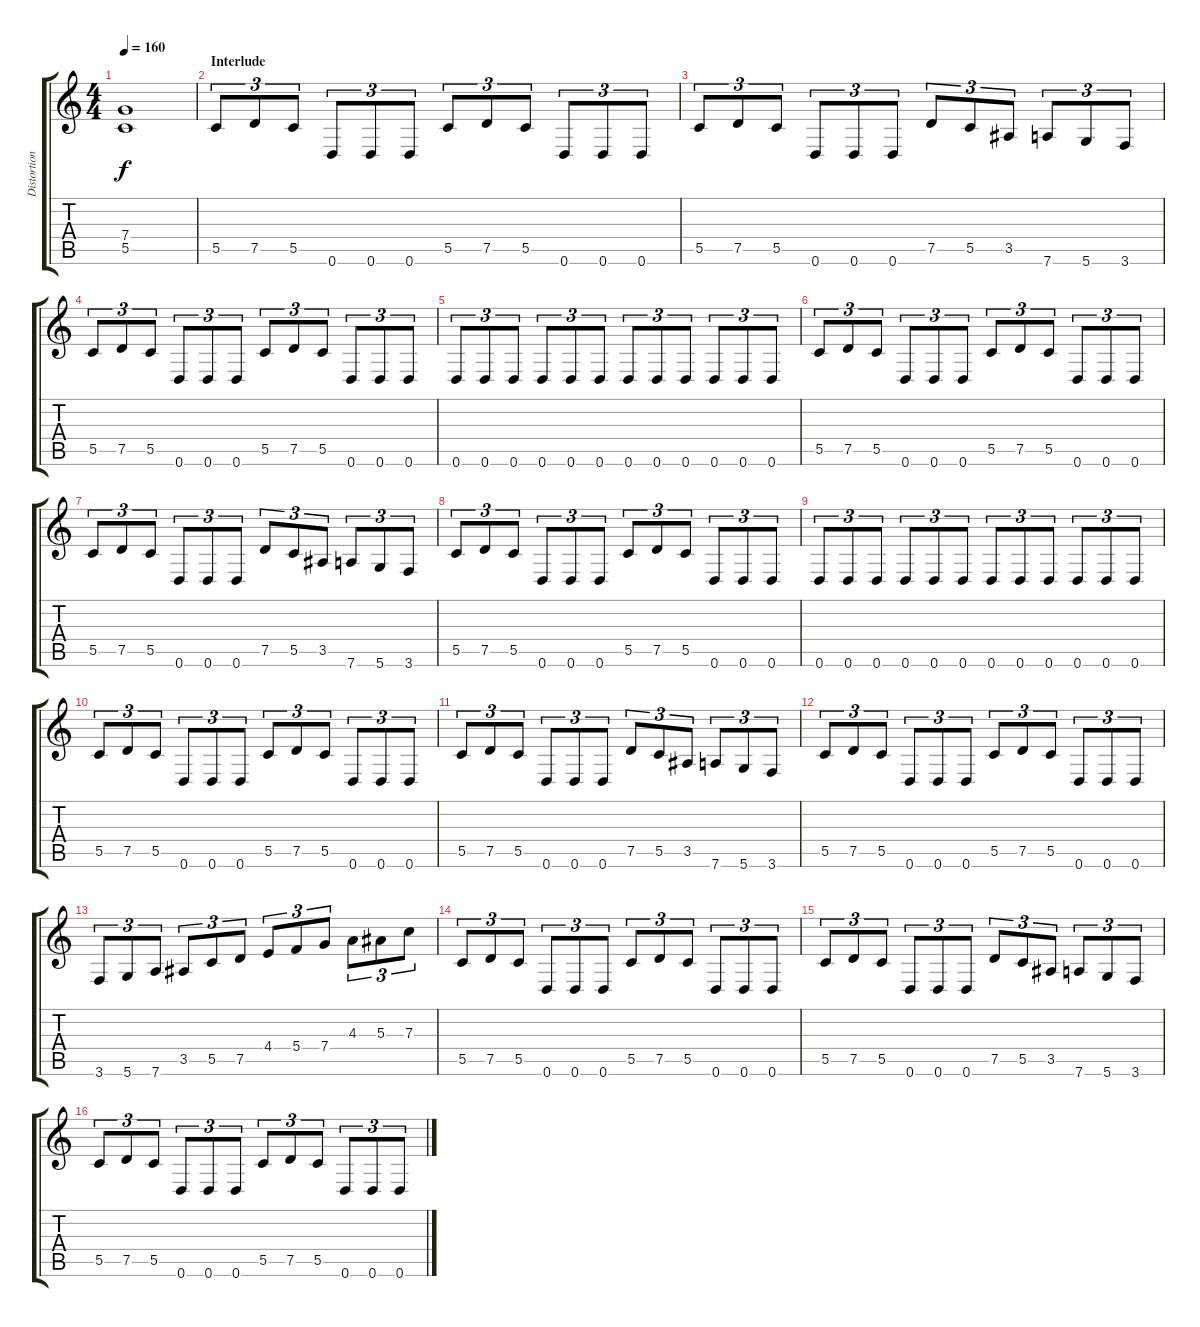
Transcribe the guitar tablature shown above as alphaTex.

\track ("Distortion Guitar I" "Distortion") {instrument distortionguitar}
\staff {score tabs}
\tuning (D4 A3 F3 C3 G2 D2) {hide}
\ts (4 4)
\tempo 160
\clef g2
\ks c
(7.4 5.5).1{dy f} |
\section ("" "Interlude")
5.5.8{tu (3 2)} 7.5.8{tu (3 2)} 5.5.8{tu (3 2)} 0.6.8{tu (3 2)} 0.6.8{tu (3 2)} 0.6.8{tu (3 2)} 5.5.8{tu (3 2)} 7.5.8{tu (3 2)} 5.5.8{tu (3 2)} 0.6.8{tu (3 2)} 0.6.8{tu (3 2)} 0.6.8{tu (3 2)} |
5.5.8{tu (3 2)} 7.5.8{tu (3 2)} 5.5.8{tu (3 2)} 0.6.8{tu (3 2)} 0.6.8{tu (3 2)} 0.6.8{tu (3 2)} 7.5.8{tu (3 2)} 5.5.8{tu (3 2)} 3.5.8{tu (3 2)} 7.6.8{tu (3 2)} 5.6.8{tu (3 2)} 3.6.8{tu (3 2)} |
5.5.8{tu (3 2)} 7.5.8{tu (3 2)} 5.5.8{tu (3 2)} 0.6.8{tu (3 2)} 0.6.8{tu (3 2)} 0.6.8{tu (3 2)} 5.5.8{tu (3 2)} 7.5.8{tu (3 2)} 5.5.8{tu (3 2)} 0.6.8{tu (3 2)} 0.6.8{tu (3 2)} 0.6.8{tu (3 2)} |
0.6.8{tu (3 2)} 0.6.8{tu (3 2)} 0.6.8{tu (3 2)} 0.6.8{tu (3 2)} 0.6.8{tu (3 2)} 0.6.8{tu (3 2)} 0.6.8{tu (3 2)} 0.6.8{tu (3 2)} 0.6.8{tu (3 2)} 0.6.8{tu (3 2)} 0.6.8{tu (3 2)} 0.6.8{tu (3 2)} |
5.5.8{tu (3 2)} 7.5.8{tu (3 2)} 5.5.8{tu (3 2)} 0.6.8{tu (3 2)} 0.6.8{tu (3 2)} 0.6.8{tu (3 2)} 5.5.8{tu (3 2)} 7.5.8{tu (3 2)} 5.5.8{tu (3 2)} 0.6.8{tu (3 2)} 0.6.8{tu (3 2)} 0.6.8{tu (3 2)} |
5.5.8{tu (3 2)} 7.5.8{tu (3 2)} 5.5.8{tu (3 2)} 0.6.8{tu (3 2)} 0.6.8{tu (3 2)} 0.6.8{tu (3 2)} 7.5.8{tu (3 2)} 5.5.8{tu (3 2)} 3.5.8{tu (3 2)} 7.6.8{tu (3 2)} 5.6.8{tu (3 2)} 3.6.8{tu (3 2)} |
5.5.8{tu (3 2)} 7.5.8{tu (3 2)} 5.5.8{tu (3 2)} 0.6.8{tu (3 2)} 0.6.8{tu (3 2)} 0.6.8{tu (3 2)} 5.5.8{tu (3 2)} 7.5.8{tu (3 2)} 5.5.8{tu (3 2)} 0.6.8{tu (3 2)} 0.6.8{tu (3 2)} 0.6.8{tu (3 2)} |
0.6.8{tu (3 2)} 0.6.8{tu (3 2)} 0.6.8{tu (3 2)} 0.6.8{tu (3 2)} 0.6.8{tu (3 2)} 0.6.8{tu (3 2)} 0.6.8{tu (3 2)} 0.6.8{tu (3 2)} 0.6.8{tu (3 2)} 0.6.8{tu (3 2)} 0.6.8{tu (3 2)} 0.6.8{tu (3 2)} |
5.5.8{tu (3 2)} 7.5.8{tu (3 2)} 5.5.8{tu (3 2)} 0.6.8{tu (3 2)} 0.6.8{tu (3 2)} 0.6.8{tu (3 2)} 5.5.8{tu (3 2)} 7.5.8{tu (3 2)} 5.5.8{tu (3 2)} 0.6.8{tu (3 2)} 0.6.8{tu (3 2)} 0.6.8{tu (3 2)} |
5.5.8{tu (3 2)} 7.5.8{tu (3 2)} 5.5.8{tu (3 2)} 0.6.8{tu (3 2)} 0.6.8{tu (3 2)} 0.6.8{tu (3 2)} 7.5.8{tu (3 2)} 5.5.8{tu (3 2)} 3.5.8{tu (3 2)} 7.6.8{tu (3 2)} 5.6.8{tu (3 2)} 3.6.8{tu (3 2)} |
5.5.8{tu (3 2)} 7.5.8{tu (3 2)} 5.5.8{tu (3 2)} 0.6.8{tu (3 2)} 0.6.8{tu (3 2)} 0.6.8{tu (3 2)} 5.5.8{tu (3 2)} 7.5.8{tu (3 2)} 5.5.8{tu (3 2)} 0.6.8{tu (3 2)} 0.6.8{tu (3 2)} 0.6.8{tu (3 2)} |
3.6.8{tu (3 2)} 5.6.8{tu (3 2)} 7.6.8{tu (3 2)} 3.5.8{tu (3 2)} 5.5.8{tu (3 2)} 7.5.8{tu (3 2)} 4.4.8{tu (3 2)} 5.4.8{tu (3 2)} 7.4.8{tu (3 2)} 4.3.8{tu (3 2)} 5.3.8{tu (3 2)} 7.3.8{tu (3 2)} |
5.5.8{tu (3 2)} 7.5.8{tu (3 2)} 5.5.8{tu (3 2)} 0.6.8{tu (3 2)} 0.6.8{tu (3 2)} 0.6.8{tu (3 2)} 5.5.8{tu (3 2)} 7.5.8{tu (3 2)} 5.5.8{tu (3 2)} 0.6.8{tu (3 2)} 0.6.8{tu (3 2)} 0.6.8{tu (3 2)} |
5.5.8{tu (3 2)} 7.5.8{tu (3 2)} 5.5.8{tu (3 2)} 0.6.8{tu (3 2)} 0.6.8{tu (3 2)} 0.6.8{tu (3 2)} 7.5.8{tu (3 2)} 5.5.8{tu (3 2)} 3.5.8{tu (3 2)} 7.6.8{tu (3 2)} 5.6.8{tu (3 2)} 3.6.8{tu (3 2)} |
5.5.8{tu (3 2)} 7.5.8{tu (3 2)} 5.5.8{tu (3 2)} 0.6.8{tu (3 2)} 0.6.8{tu (3 2)} 0.6.8{tu (3 2)} 5.5.8{tu (3 2)} 7.5.8{tu (3 2)} 5.5.8{tu (3 2)} 0.6.8{tu (3 2)} 0.6.8{tu (3 2)} 0.6.8{tu (3 2)}
